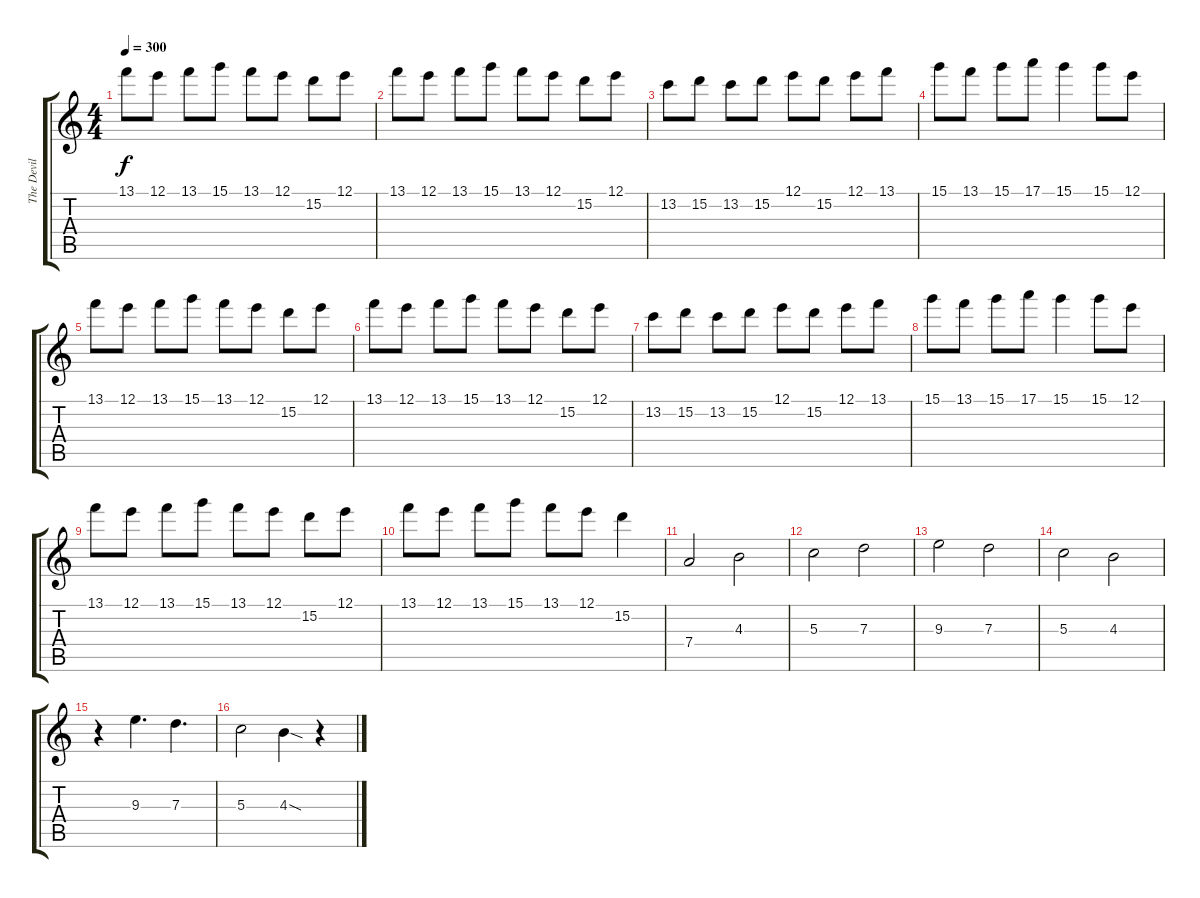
\track ("The Devil" "The Devil") {instrument distortionguitar}
\staff {score tabs}
\tuning (E4 B3 G3 D3 A2 D2) {hide}
\ts (4 4)
\tempo 300
\clef g2
\ks c
13.1.8{dy f} 12.1.8 13.1.8 15.1.8 13.1.8 12.1.8 15.2.8 12.1.8 |
13.1.8 12.1.8 13.1.8 15.1.8 13.1.8 12.1.8 15.2.8 12.1.8 |
13.2.8 15.2.8 13.2.8 15.2.8 12.1.8 15.2.8 12.1.8 13.1.8 |
15.1.8 13.1.8 15.1.8 17.1.8 15.1.4 15.1.8 12.1.8 |
13.1.8 12.1.8 13.1.8 15.1.8 13.1.8 12.1.8 15.2.8 12.1.8 |
13.1.8 12.1.8 13.1.8 15.1.8 13.1.8 12.1.8 15.2.8 12.1.8 |
13.2.8 15.2.8 13.2.8 15.2.8 12.1.8 15.2.8 12.1.8 13.1.8 |
15.1.8 13.1.8 15.1.8 17.1.8 15.1.4 15.1.8 12.1.8 |
13.1.8 12.1.8 13.1.8 15.1.8 13.1.8 12.1.8 15.2.8 12.1.8 |
13.1.8 12.1.8 13.1.8 15.1.8 13.1.8 12.1.8 15.2.4 |
7.4.2 4.3.2 |
5.3.2 7.3.2 |
9.3.2 7.3.2 |
5.3.2 4.3.2 |
r.4 9.3.4{d} 7.3.4{d} |
5.3.2 4.3{sod}.4 r.4
